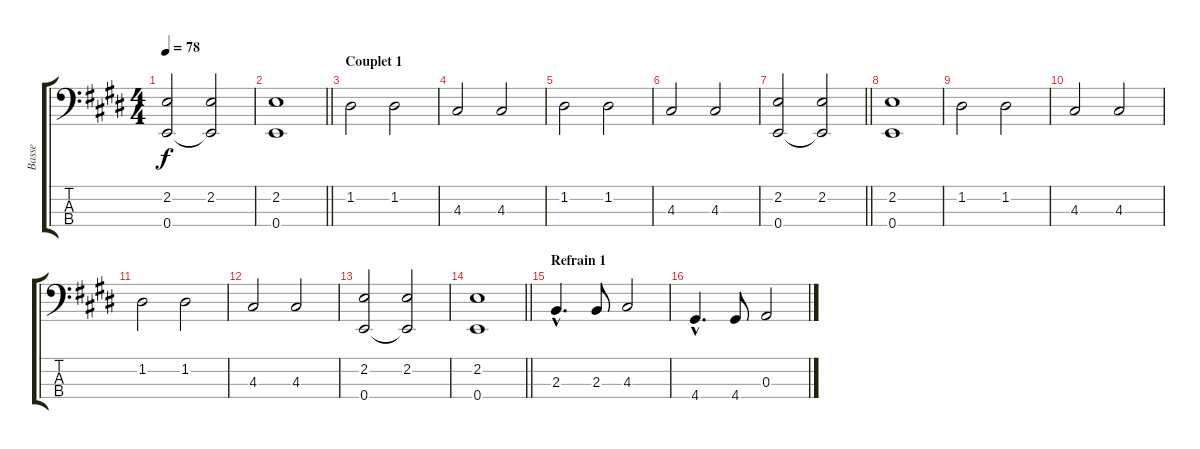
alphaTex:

\track ("Basse" "Basse") {instrument electricbassfinger}
\staff {score tabs}
\tuning (G2 D2 A1 E1) {hide}
\ts (4 4)
\tempo 78
\clef f4
\ks e
(2.2 0.4).2{dy f instrument electricbassfinger} (2.2 0.4{t}).2 |
\barLineRight lightlight
(2.2 0.4).1 |
\section ("" "Couplet 1")
1.2.2 1.2.2 |
4.3.2 4.3.2 |
1.2.2 1.2.2 |
4.3.2 4.3.2 |
\barLineRight lightlight
(2.2 0.4).2 (2.2 0.4{t}).2 |
(2.2 0.4).1 |
1.2.2 1.2.2 |
4.3.2 4.3.2 |
1.2.2 1.2.2 |
4.3.2 4.3.2 |
(2.2 0.4).2 (2.2 0.4{t}).2 |
\barLineRight lightlight
(2.2 0.4).1 |
\section ("" "Refrain 1")
2.3{hac}.4{d} 2.3.8 4.3.2 |
4.4{hac}.4{d} 4.4.8 0.3.2
